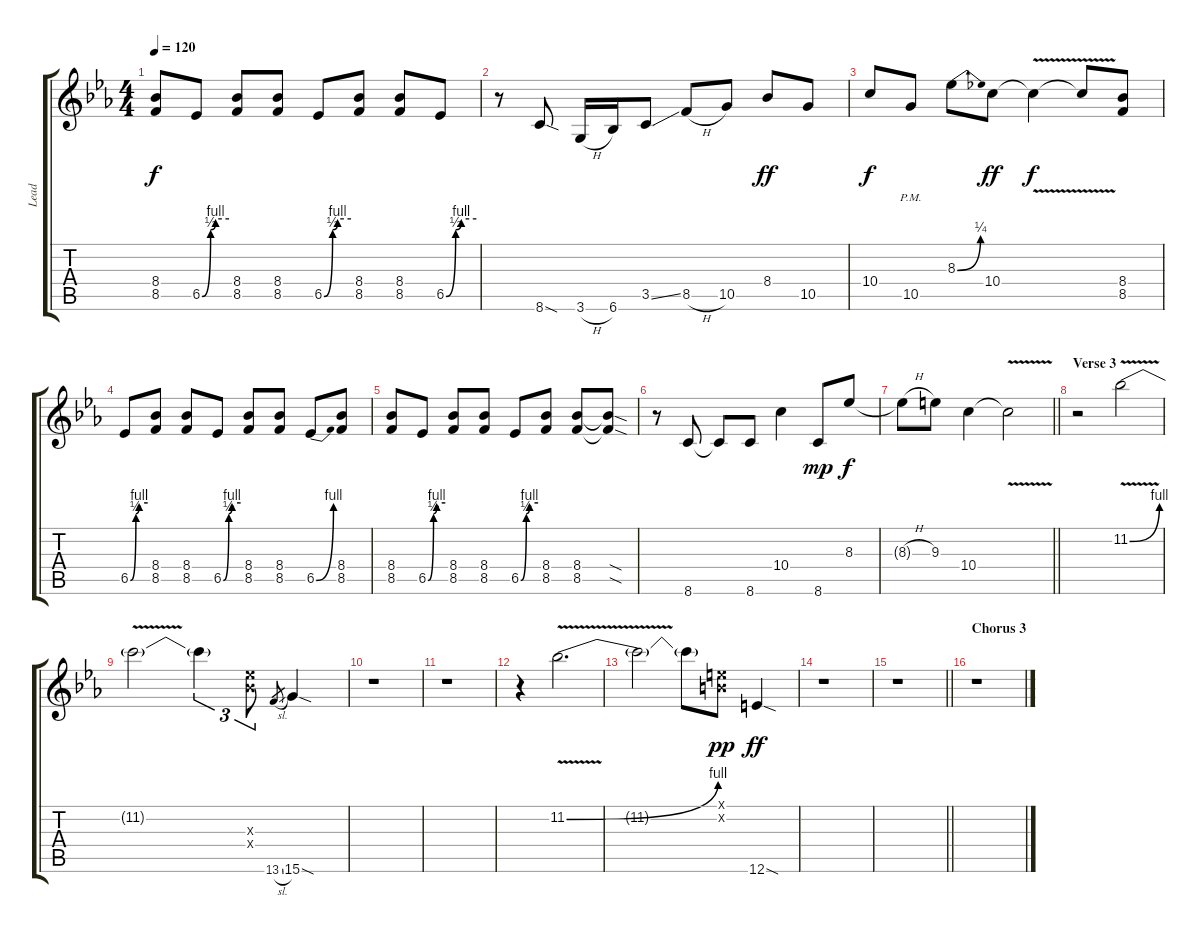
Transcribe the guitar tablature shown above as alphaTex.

\track ("Lead" "Lead") {instrument distortionguitar}
\staff {score tabs}
\tuning (E4 B3 G3 D3 A2 E2) {hide}
\ts (4 4)
\tempo 120
\clef g2
\ks cminor
(8.4 8.5).8{dy f} 6.5{be (custom 0 0 19 2 30 4 60 4)}.8 (8.4 8.5).8 (8.4 8.5).8 6.5{be (custom 0 0 19 2 30 4 60 4)}.8 (8.4 8.5).8 (8.4 8.5).8 6.5{be (custom 0 0 19 2 30 4 60 4)}.8 |
r.8 8.6{sod}.8 3.6{h}.16 6.6.16 3.5{ss}.8 8.5{h}.8 10.5.8 8.4.8{dy ff} 10.5.8 |
10.4.8{dy f} 10.5{pm}.8 8.3{be (bend 0 0 60 1)}.8 10.4.8{dy ff} 10.4{v t}.4{dy f} 10.4{t}.8 (8.4 8.5).8 |
6.5{be (custom 0 0 19 2 30 4 60 4)}.8 (8.4 8.5).8 (8.4 8.5).8 6.5{be (custom 0 0 19 2 30 4 60 4)}.8 (8.4 8.5).8 (8.4 8.5).8 6.5{be (bend 0 0 60 4)}.8 (8.4 8.5).8 |
(8.4 8.5).8 6.5{be (custom 0 0 19 2 30 4 60 4)}.8 (8.4 8.5).8 (8.4 8.5).8 6.5{be (custom 0 0 19 2 30 4 60 4)}.8 (8.4 8.5).8 (8.4 8.5).8 (8.4{sod t} 8.5{sod t}).8 |
r.8 8.6.8 8.6{t}.8 8.6.8 10.4.4 8.6.8{dy mp} 8.3.8{dy f} |
\barLineRight lightlight
8.3{h t}.8 9.3.8 10.4.4 10.4{v t}.2 |
\section ("" "Verse 3")
r.2 11.2{be (bend 0 0 60 4) v}.2 |
11.2{t}.2 11.2{t}.4{tu (3 2)} (8.3{x} 8.4{x}).8{tu (3 2)} 13.6{sl}.8{gr} 15.6{sod}.4 |
r.1 |
r.1 |
r.4 11.2{be (bend 0 0 60 4) v}.2{d} |
11.2{t}.2 11.2{t}.8 (0.1{x} 0.2{x}).8{dy pp} 12.6{sod}.4{dy ff} |
r.1 |
\barLineRight lightlight
r.1 |
\section ("" "Chorus 3")
r.1
